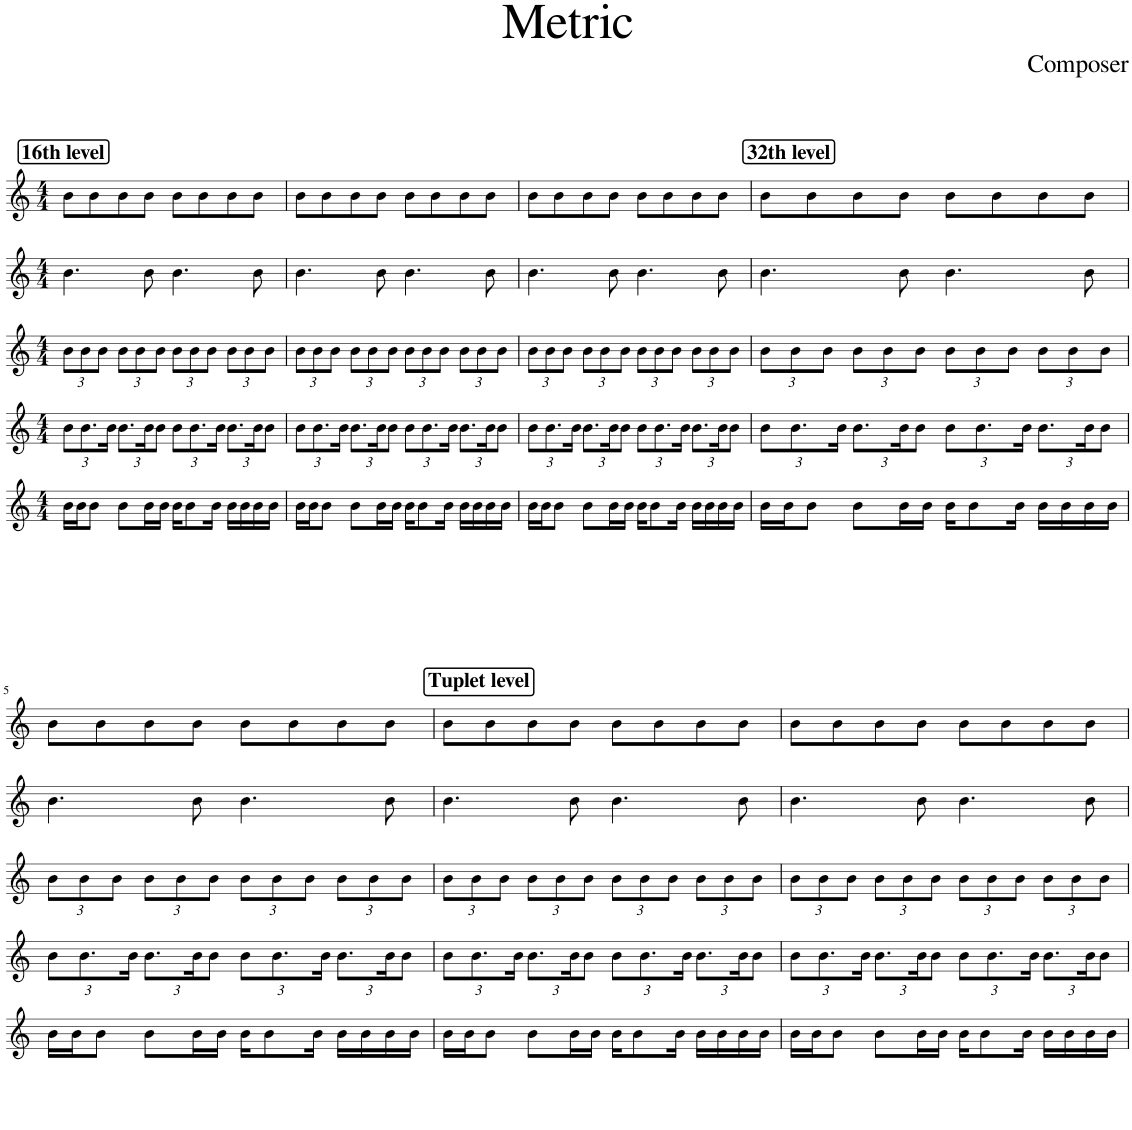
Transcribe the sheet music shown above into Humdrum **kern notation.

**kern	**kern	**kern	**kern	**kern	**kern
*part6	*part5	*part4	*part3	*part2	*part1
*staff6	*staff5	*staff4	*staff3	*staff2	*staff1
*I"Piano	*I"Piano	*I"Piano	*I"Piano	*I"Piano	*I"Piano
*I'Pno	*I'Pno	*I'Pno	*I'Pno	*I'Pno	*I'Pno
*stria5	*	*	*	*	*
*clefG2	*clefG2	*clefG2	*clefG2	*clefG2	*clefG2
*k[]	*k[]	*k[]	*k[]	*k[]	*k[]
*M4/4	*M4/4	*M4/4	*M4/4	*M4/4	*M4/4
*	*	*Xbrackettup	*Xbrackettup	*	*
!!LO:REH:place=s1:a:B:cj:fs=14:t=16th level
=1	=1	=1	=1	=1	=1
16bLL	16b\LL	12b\L	12b\L	4.b\	8b\L
16b	16b\J	.	.	.	.
.	.	12.b\	12b\	.	.
16b	8b\J	.	.	.	8b\
.	.	.	12b\J	.	.
16bJJ	.	.	.	.	.
.	.	24b\Jk	.	.	.
16bLL	8b\L	12.b\L	12b\L	.	8b\
16b	.	.	.	.	.
.	.	.	12b\	.	.
16b	16b\L	24b\K	.	8b\	8b\J
.	.	12b\J	12b\J	.	.
16bJJ	16b\JJ	.	.	.	.
16bLL	16b\KL	12b\L	12b\L	4.b\	8b\L
16b	8b\	.	.	.	.
.	.	12.b\	12b\	.	.
16b	.	.	.	.	8b\
.	.	.	12b\J	.	.
16bJJ	16b\Jk	.	.	.	.
.	.	24b\Jk	.	.	.
16bLL	16b\LL	12.b\L	12b\L	.	8b\
16b	16b\	.	.	.	.
.	.	.	12b\	.	.
16b	16b\	24b\K	.	8b\	8b\J
.	.	12b\J	12b\J	.	.
16bJJ	16b\JJ	.	.	.	.
=2	=2	=2	=2	=2	=2
16bLL	16b\LL	12b\L	12b\L	4.b\	8b\L
16b	16b\J	.	.	.	.
.	.	12.b\	12b\	.	.
16b	8b\J	.	.	.	8b\
.	.	.	12b\J	.	.
16bJJ	.	.	.	.	.
.	.	24b\Jk	.	.	.
16bLL	8b\L	12.b\L	12b\L	.	8b\
16b	.	.	.	.	.
.	.	.	12b\	.	.
16b	16b\L	24b\K	.	8b\	8b\J
.	.	12b\J	12b\J	.	.
16bJJ	16b\JJ	.	.	.	.
16bLL	16b\KL	12b\L	12b\L	4.b\	8b\L
16b	8b\	.	.	.	.
.	.	12.b\	12b\	.	.
16b	.	.	.	.	8b\
.	.	.	12b\J	.	.
16bJJ	16b\Jk	.	.	.	.
.	.	24b\Jk	.	.	.
16bLL	16b\LL	12.b\L	12b\L	.	8b\
16b	16b\	.	.	.	.
.	.	.	12b\	.	.
16b	16b\	24b\K	.	8b\	8b\J
.	.	12b\J	12b\J	.	.
16bJJ	16b\JJ	.	.	.	.
=3	=3	=3	=3	=3	=3
16bLL	16b\LL	12b\L	12b\L	4.b\	8b\L
16b	16b\J	.	.	.	.
.	.	12.b\	12b\	.	.
16b	8b\J	.	.	.	8b\
.	.	.	12b\J	.	.
16bJJ	.	.	.	.	.
.	.	24b\Jk	.	.	.
16bLL	8b\L	12.b\L	12b\L	.	8b\
16b	.	.	.	.	.
.	.	.	12b\	.	.
16b	16b\L	24b\K	.	8b\	8b\J
.	.	12b\J	12b\J	.	.
16bJJ	16b\JJ	.	.	.	.
16bLL	16b\KL	12b\L	12b\L	4.b\	8b\L
16b	8b\	.	.	.	.
.	.	12.b\	12b\	.	.
16b	.	.	.	.	8b\
.	.	.	12b\J	.	.
16bJJ	16b\Jk	.	.	.	.
.	.	24b\Jk	.	.	.
16bLL	16b\LL	12.b\L	12b\L	.	8b\
16b	16b\	.	.	.	.
.	.	.	12b\	.	.
16b	16b\	24b\K	.	8b\	8b\J
.	.	12b\J	12b\J	.	.
16bJJ	16b\JJ	.	.	.	.
!!LO:REH:place=s1:a:B:cj:fs=14:t=32th level
=4	=4	=4	=4	=4	=4
32bLLL	16b\LL	12b\L	12b\L	4.b\	8b\L
32b	.	.	.	.	.
32b	16b\J	.	.	.	.
.	.	12.b\	12b\	.	.
32b	.	.	.	.	.
32b	8b\J	.	.	.	8b\
32b	.	.	.	.	.
.	.	.	12b\J	.	.
32b	.	.	.	.	.
.	.	24b\Jk	.	.	.
32bJJJ	.	.	.	.	.
32bLLL	8b\L	12.b\L	12b\L	.	8b\
32b	.	.	.	.	.
32b	.	.	.	.	.
.	.	.	12b\	.	.
32b	.	.	.	.	.
32b	16b\L	24b\K	.	8b\	8b\J
32b	.	.	.	.	.
.	.	12b\J	12b\J	.	.
32b	16b\JJ	.	.	.	.
32bJJJ	.	.	.	.	.
32bLLL	16b\KL	12b\L	12b\L	4.b\	8b\L
32b	.	.	.	.	.
32b	8b\	.	.	.	.
.	.	12.b\	12b\	.	.
32b	.	.	.	.	.
32b	.	.	.	.	8b\
32b	.	.	.	.	.
.	.	.	12b\J	.	.
32b	16b\Jk	.	.	.	.
.	.	24b\Jk	.	.	.
32bJJJ	.	.	.	.	.
32bLLL	16b\LL	12.b\L	12b\L	.	8b\
32b	.	.	.	.	.
32b	16b\	.	.	.	.
.	.	.	12b\	.	.
32b	.	.	.	.	.
32b	16b\	24b\K	.	8b\	8b\J
32b	.	.	.	.	.
.	.	12b\J	12b\J	.	.
32b	16b\JJ	.	.	.	.
32bJJJ	.	.	.	.	.
!!LO:LB:g=z
=5	=5	=5	=5	=5	=5
32bLLL	16b\LL	12b\L	12b\L	4.b\	8b\L
32b	.	.	.	.	.
32b	16b\J	.	.	.	.
.	.	12.b\	12b\	.	.
32b	.	.	.	.	.
32b	8b\J	.	.	.	8b\
32b	.	.	.	.	.
.	.	.	12b\J	.	.
32b	.	.	.	.	.
.	.	24b\Jk	.	.	.
32bJJJ	.	.	.	.	.
32bLLL	8b\L	12.b\L	12b\L	.	8b\
32b	.	.	.	.	.
32b	.	.	.	.	.
.	.	.	12b\	.	.
32b	.	.	.	.	.
32b	16b\L	24b\K	.	8b\	8b\J
32b	.	.	.	.	.
.	.	12b\J	12b\J	.	.
32b	16b\JJ	.	.	.	.
32bJJJ	.	.	.	.	.
32bLLL	16b\KL	12b\L	12b\L	4.b\	8b\L
32b	.	.	.	.	.
32b	8b\	.	.	.	.
.	.	12.b\	12b\	.	.
32b	.	.	.	.	.
32b	.	.	.	.	8b\
32b	.	.	.	.	.
.	.	.	12b\J	.	.
32b	16b\Jk	.	.	.	.
.	.	24b\Jk	.	.	.
32bJJJ	.	.	.	.	.
32bLLL	16b\LL	12.b\L	12b\L	.	8b\
32b	.	.	.	.	.
32b	16b\	.	.	.	.
.	.	.	12b\	.	.
32b	.	.	.	.	.
32b	16b\	24b\K	.	8b\	8b\J
32b	.	.	.	.	.
.	.	12b\J	12b\J	.	.
32b	16b\JJ	.	.	.	.
32bJJJ	.	.	.	.	.
!!LO:REH:place=s1:a:B:cj:fs=14:t=Tuplet level
=6	=6	=6	=6	=6	=6
*Xbrackettup	*	*	*	*	*
24bLL	16b\LL	12b\L	12b\L	4.b\	8b\L
24b	.	.	.	.	.
.	16b\J	.	.	.	.
24b	.	12.b\	12b\	.	.
24b	8b\J	.	.	.	8b\
24b	.	.	12b\J	.	.
24bJJ	.	24b\Jk	.	.	.
24bLL	8b\L	12.b\L	12b\L	.	8b\
24b	.	.	.	.	.
24b	.	.	12b\	.	.
24b	16b\L	24b\K	.	8b\	8b\J
24b	.	12b\J	12b\J	.	.
.	16b\JJ	.	.	.	.
24bJJ	.	.	.	.	.
24bLL	16b\KL	12b\L	12b\L	4.b\	8b\L
24b	.	.	.	.	.
.	8b\	.	.	.	.
24b	.	12.b\	12b\	.	.
24b	.	.	.	.	8b\
24b	.	.	12b\J	.	.
.	16b\Jk	.	.	.	.
24bJJ	.	24b\Jk	.	.	.
24bLL	16b\LL	12.b\L	12b\L	.	8b\
24b	.	.	.	.	.
.	16b\	.	.	.	.
24b	.	.	12b\	.	.
24b	16b\	24b\K	.	8b\	8b\J
24b	.	12b\J	12b\J	.	.
.	16b\JJ	.	.	.	.
24bJJ	.	.	.	.	.
=7	=7	=7	=7	=7	=7
24bLL	16b\LL	12b\L	12b\L	4.b\	8b\L
24b	.	.	.	.	.
.	16b\J	.	.	.	.
24b	.	12.b\	12b\	.	.
24b	8b\J	.	.	.	8b\
24b	.	.	12b\J	.	.
24bJJ	.	24b\Jk	.	.	.
24bLL	8b\L	12.b\L	12b\L	.	8b\
24b	.	.	.	.	.
24b	.	.	12b\	.	.
24b	16b\L	24b\K	.	8b\	8b\J
24b	.	12b\J	12b\J	.	.
.	16b\JJ	.	.	.	.
24bJJ	.	.	.	.	.
24bLL	16b\KL	12b\L	12b\L	4.b\	8b\L
24b	.	.	.	.	.
.	8b\	.	.	.	.
24b	.	12.b\	12b\	.	.
24b	.	.	.	.	8b\
24b	.	.	12b\J	.	.
.	16b\Jk	.	.	.	.
24bJJ	.	24b\Jk	.	.	.
24bLL	16b\LL	12.b\L	12b\L	.	8b\
24b	.	.	.	.	.
.	16b\	.	.	.	.
24b	.	.	12b\	.	.
24b	16b\	24b\K	.	8b\	8b\J
24b	.	12b\J	12b\J	.	.
.	16b\JJ	.	.	.	.
24bJJ	.	.	.	.	.
=	=	=	=	=	=
*-	*-	*-	*-	*-	*-
